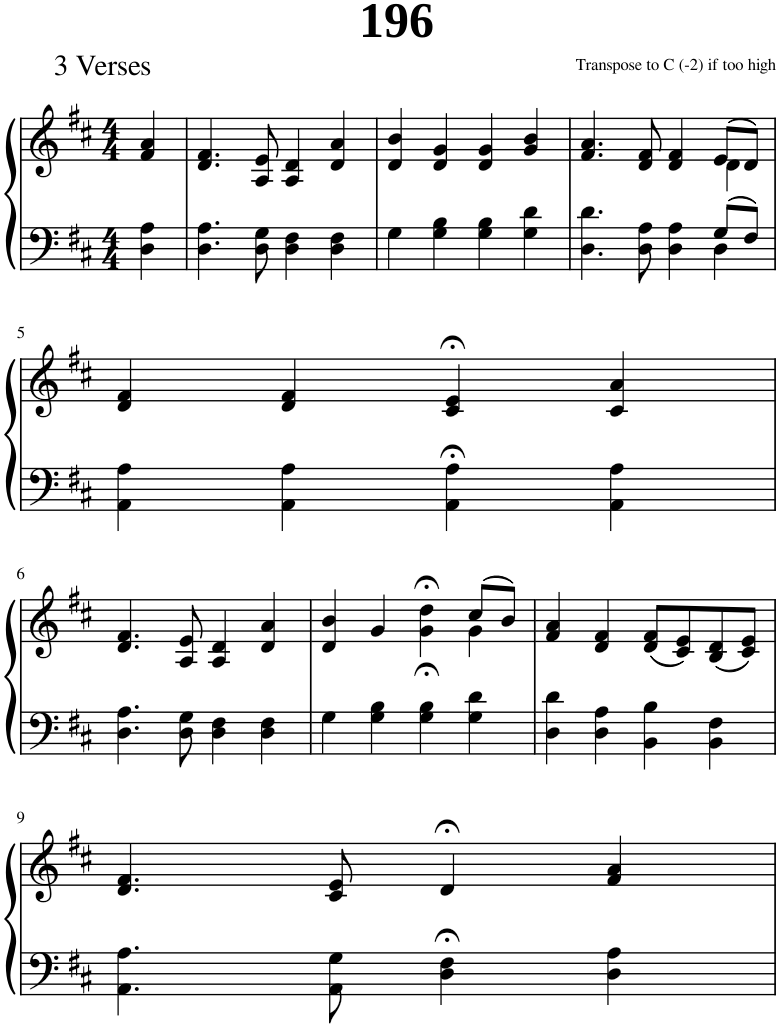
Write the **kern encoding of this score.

**kern	**kern
*part1	*part1
*staff2	*staff1
*I"Piano	*
*I'Pno.	*
*clefF4	*clefG2
*k[f#c#]	*k[f#c#]
*M4/4	*M4/4
=1	=1
4D\ 4A\	4f#/ 4a/
=2	=2
4.D\ 4.A\	4.d/ 4.f#/
8D\ 8G\	8A/ 8e/
4D\ 4F#\	4A/ 4d/
4D\ 4F#\	4d/ 4a/
=3	=3
4G\	4d/ 4b/
4G\ 4B\	4d/ 4g/
4G\ 4B\	4d/ 4g/
4G\ 4d\	4g/ 4b/
=4	=4
*^	*^
2.ryy	4.D\ 4.d\	4.f#/ 4.a/	2.ryy
.	8D\ 8A\	8d/ 8f#/	.
.	4D\ 4A\	4d/ 4f#/	.
8G/L	4D\	(8e/L	4d\
8F#/J	.	8d/J)	.
*v	*v	*	*
*	*v	*v
!!LO:LB:g=z
=5	=5
4AA\ 4A\	4d/ 4f#/
4AA\ 4A\	4d/ 4f#/
4AA\;< 4A\;<	4c#/;< 4e/;<
4AA\ 4A\	4c#/ 4a/
!!LO:LB:g=z
=6	=6
4.D\ 4.A\	4.d/ 4.f#/
8D\ 8G\	8A/ 8e/
4D\ 4F#\	4A/ 4d/
4D\ 4F#\	4d/ 4a/
=7	=7
*	*^
4G\	4d/ 4b/	2.ryy
4G\ 4B\	4g/	.
4G\;< 4B\;<	4g\;< 4dd\;<	.
4G\ 4d\	(8cc#/L	4g\
.	8b/J)	.
*	*v	*v
=8	=8
4D\ 4d\	4f#/ 4a/
4D\ 4A\	4d/ 4f#/
4BB\ 4B\	(8d/ 8f#/L
.	8c#/ 8e/)
4BB\ 4F#\	(8B/ 8d/
.	8c#/ 8e/J)
!!LO:LB:g=z
=9	=9
4.AA\ 4.A\	4.d/ 4.f#/
8AA\ 8G\	8c#/ 8e/
4D\;< 4F#\;<	4d;</
4D\ 4A\	4f#/ 4a/
=	=
*-	*-
